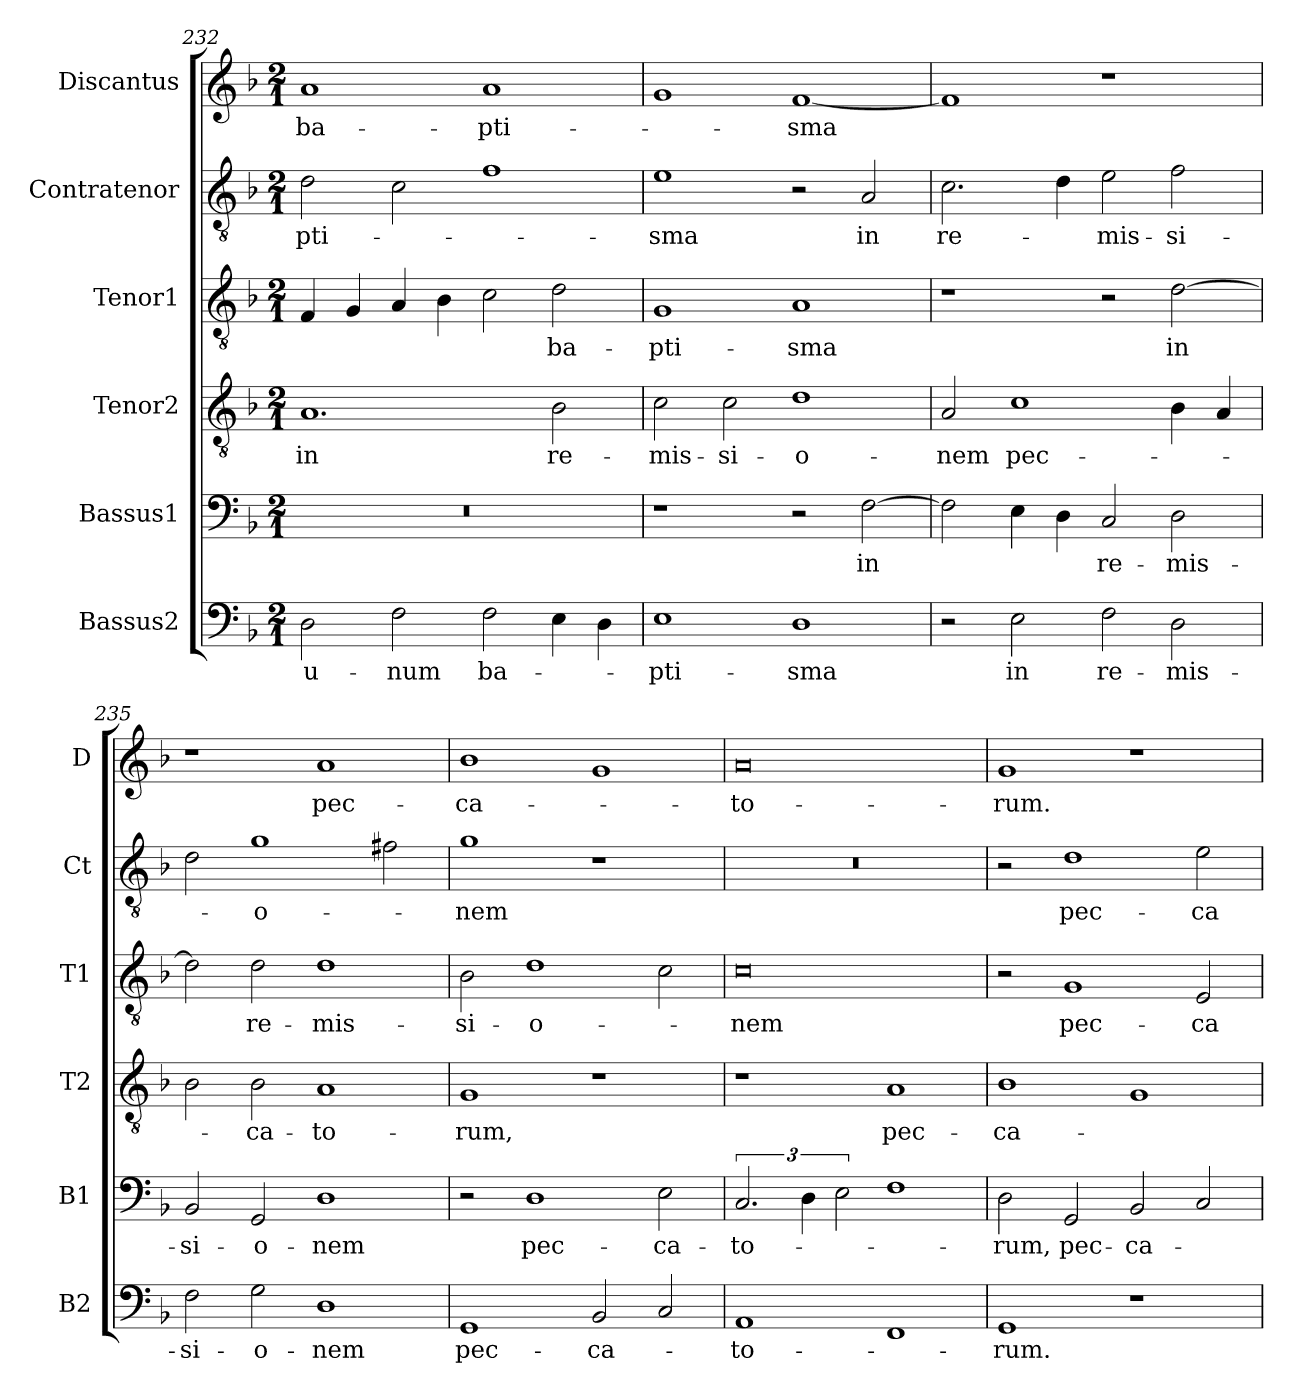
**kern	**text	**kern	**text	**kern	**text	**kern	**text	**kern	**text	**kern	**text
*part6	*part6	*part5	*part5	*part4	*part4	*part3	*part3	*part2	*part2	*part1	*part1
*staff6	*staff6	*staff5	*staff5	*staff4	*staff4	*staff3	*staff3	*staff2	*staff2	*staff1	*staff1
*I"Bassus2	*	*I"Bassus1	*	*I"Tenor2	*	*I"Tenor1	*	*I"Contratenor	*	*I"Discantus	*
*I'B2	*	*I'B1	*	*I'T2	*	*I'T1	*	*I'Ct	*	*I'D	*
*clefF4	*	*clefF4	*	*clefGv2	*	*clefGv2	*	*clefGv2	*	*clefG2	*
*k[b-]	*	*k[b-]	*	*k[b-]	*	*k[b-]	*	*k[b-]	*	*k[b-]	*
*M2/1	*	*M2/1	*	*M2/1	*	*M2/1	*	*M2/1	*	*M2/1	*
=232	=232	=232	=232	=232	=232	=232	=232	=232	=232	=232	=232
2D	u-	0r	.	1.A	in	4F	.	2d	-pti-	1a	ba-
.	.	.	.	.	.	4G	.	.	.	.	.
2F	-num	.	.	.	.	4A	.	2c	.	.	.
.	.	.	.	.	.	4B-	.	.	.	.	.
2F	ba-	.	.	.	.	2c	.	1f	.	1a	-pti-
4E	.	.	.	2B-	re-	2d	ba-	.	.	.	.
4D	.	.	.	.	.	.	.	.	.	.	.
=233	=233	=233	=233	=233	=233	=233	=233	=233	=233	=233	=233
1E	-pti-	1r	.	2c	-mis-	1G	-pti-	1e	-sma	1g	.
.	.	.	.	2c	-si-	.	.	.	.	.	.
1D	-sma	2r	.	1d	-o-	1A	-sma	2r	.	[1f	-sma
.	.	[2F	in	.	.	.	.	2A	in	.	.
=234	=234	=234	=234	=234	=234	=234	=234	=234	=234	=234	=234
2r	.	2F]	.	2A	-nem	1r	.	2.c	re-	1f]	.
2E	in	4E	.	1c	pec-	.	.	.	.	.	.
.	.	4D	.	.	.	.	.	4d	.	.	.
2F	re-	2C	re-	.	.	2r	.	2e	-mis-	1r	.
2D	-mis-	2D	-mis-	4B-	.	[2d	in	2f	-si-	.	.
.	.	.	.	4A	.	.	.	.	.	.	.
=235	=235	=235	=235	=235	=235	=235	=235	=235	=235	=235	=235
2F	-si-	2BB-	-si-	2B-	.	2d]	.	2d	.	1r	.
2G	-o-	2GG	-o-	2B-	-ca-	2d	re-	1g	-o-	.	.
1D	-nem	1D	-nem	1A	-to-	1d	-mis-	.	.	1a	pec-
.	.	.	.	.	.	.	.	2f#X	.	.	.
=236	=236	=236	=236	=236	=236	=236	=236	=236	=236	=236	=236
1GG	pec-	2r	.	1G	-rum,	2B-	-si-	1g	-nem	1b-	-ca-
.	.	1D	pec-	.	.	1d	-o-	.	.	.	.
2BB-	-ca-	.	.	1r	.	.	.	1r	.	1g	.
2C	.	2E	-ca-	.	.	2c	.	.	.	.	.
=237	=237	=237	=237	=237	=237	=237	=237	=237	=237	=237	=237
1AA	-to-	3.C	-to-	1r	.	0c	-nem	0r	.	0a	-to-
.	.	6D	.	.	.	.	.	.	.	.	.
.	.	3E	.	.	.	.	.	.	.	.	.
1FF	.	1F	.	1A	pec-	.	.	.	.	.	.
=238	=238	=238	=238	=238	=238	=238	=238	=238	=238	=238	=238
1GG	-rum.	2D	-rum,	1B-	-ca-	2r	.	2r	.	1g	-rum.
.	.	2GG	pec-	.	.	1G	pec-	1d	pec-	.	.
1r	.	2BB-	-ca-	1G	.	.	.	.	.	1r	.
.	.	2C	.	.	.	2E	-ca-	2e	-ca-	.	.
=	=	=	=	=	=	=	=	=	=	=	=
*-	*-	*-	*-	*-	*-	*-	*-	*-	*-	*-	*-
